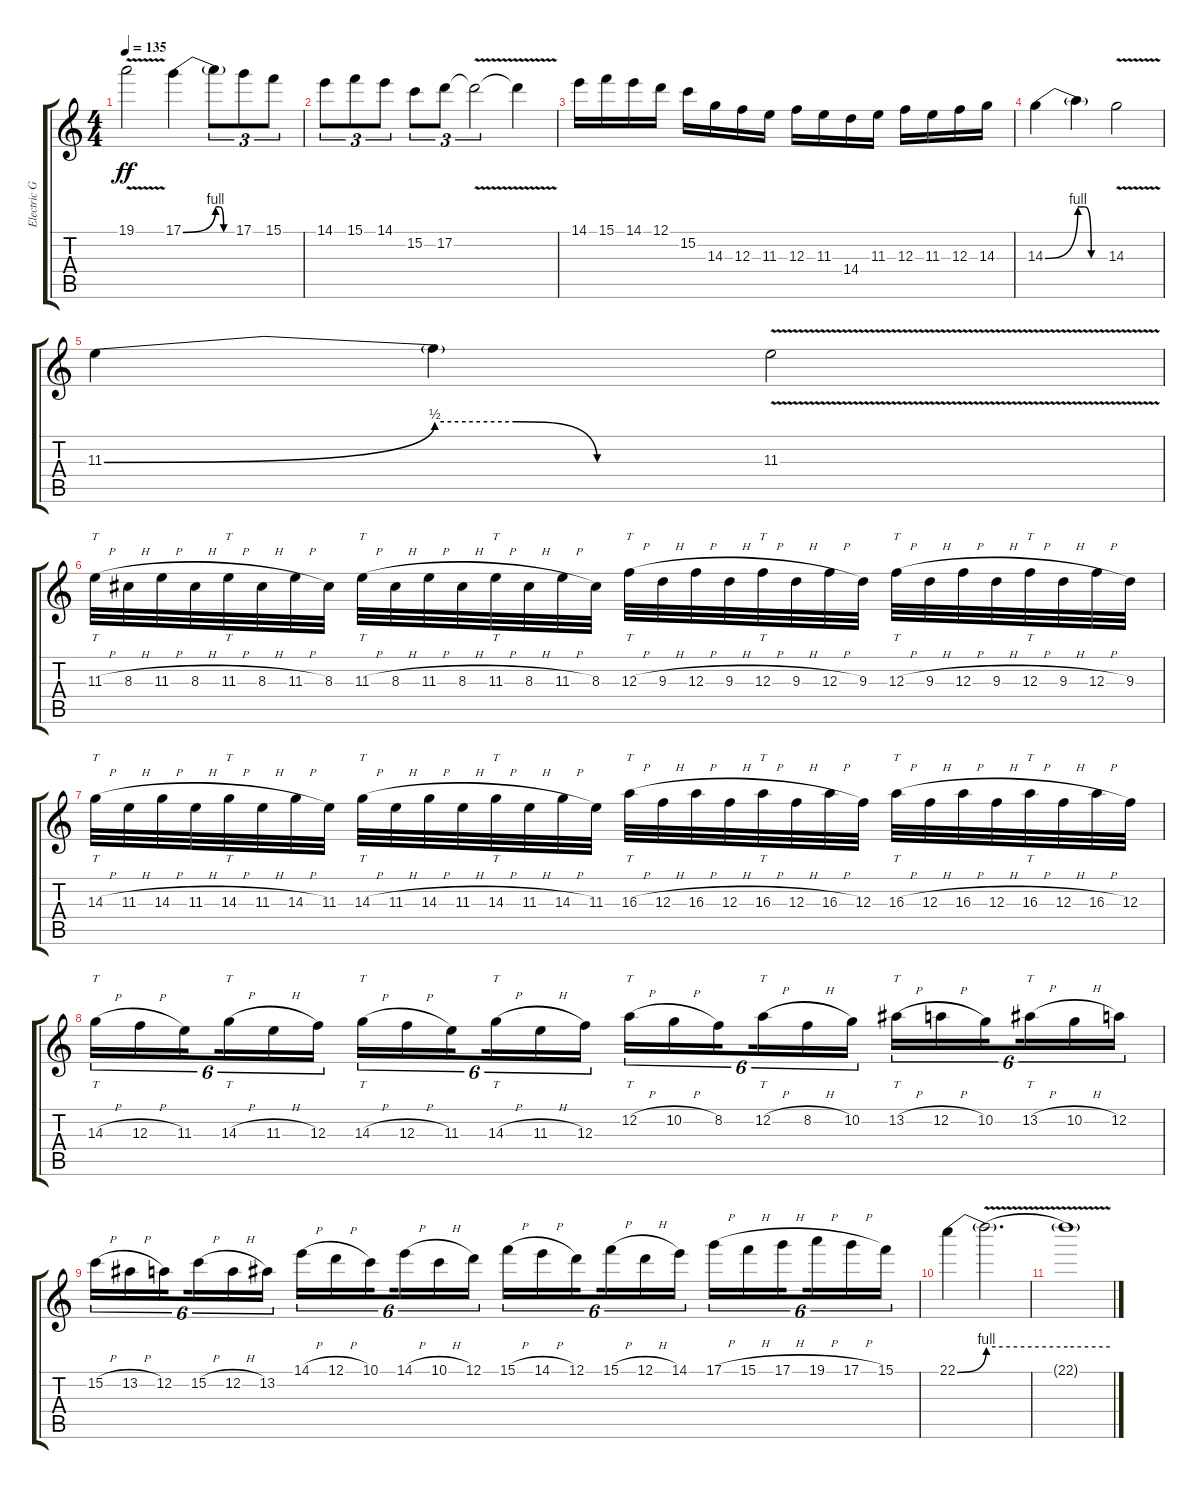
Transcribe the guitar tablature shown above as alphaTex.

\track ("Electric Guitar" "Electric G") {instrument distortionguitar}
\staff {score tabs}
\tuning (D4 A3 F3 C3 G2 D2) {hide}
\ts (4 4)
\tempo 135
\clef g2
\ks c
19.1{v}.2{dy ff} 17.1{be (bend 0 0 60 4)}.4 17.1{be (custom 0 4 15 4 30 0 60 0) t}.8{tu (3 2)} 17.1.8{tu (3 2)} 15.1.8{tu (3 2)} |
14.1.8{tu (3 2)} 15.1.8{tu (3 2)} 14.1.8{tu (3 2)} 15.2.8{tu (3 2)} 17.2.8{tu (3 2)} 17.2{v t}.2{tu (3 2)} 17.2{v t}.4 |
14.1.16 15.1.16 14.1.16 12.1.16 15.2.16 14.3.16 12.3.16 11.3.16 12.3.16 11.3.16 14.4.16 11.3.16 12.3.16 11.3.16 12.3.16 14.3.16 |
14.3{be (bend 0 0 60 4)}.4 14.3{be (custom 0 4 15 4 30 0 60 0) t}.4 14.3{v}.2 |
11.3{be (bend 0 0 60 2)}.4 11.3{be (custom 0 2 15 2 30 0 60 0) t}.4 11.3{v}.2 |
11.3{h}.32{tt} 8.3{h}.32 11.3{h}.32 8.3{h}.32 11.3{h}.32{tt} 8.3{h}.32 11.3{h}.32 8.3.32 11.3{h}.32{tt} 8.3{h}.32 11.3{h}.32 8.3{h}.32 11.3{h}.32{tt} 8.3{h}.32 11.3{h}.32 8.3.32 12.3{h}.32{tt} 9.3{h}.32 12.3{h}.32 9.3{h}.32 12.3{h}.32{tt} 9.3{h}.32 12.3{h}.32 9.3.32 12.3{h}.32{tt} 9.3{h}.32 12.3{h}.32 9.3{h}.32 12.3{h}.32{tt} 9.3{h}.32 12.3{h}.32 9.3.32 |
14.3{h}.32{tt} 11.3{h}.32 14.3{h}.32 11.3{h}.32 14.3{h}.32{tt} 11.3{h}.32 14.3{h}.32 11.3.32 14.3{h}.32{tt} 11.3{h}.32 14.3{h}.32 11.3{h}.32 14.3{h}.32{tt} 11.3{h}.32 14.3{h}.32 11.3.32 16.3{h}.32{tt} 12.3{h}.32 16.3{h}.32 12.3{h}.32 16.3{h}.32{tt} 12.3{h}.32 16.3{h}.32 12.3.32 16.3{h}.32{tt} 12.3{h}.32 16.3{h}.32 12.3{h}.32 16.3{h}.32{tt} 12.3{h}.32 16.3{h}.32 12.3.32 |
14.3{h}.16{tt tu (6 4)} 12.3{h}.16{tu (6 4)} 11.3.16{tu (6 4) beam splitsecondary} 14.3{h}.16{tt tu (6 4)} 11.3{h}.16{tu (6 4)} 12.3.16{tu (6 4)} 14.3{h}.16{tt tu (6 4)} 12.3{h}.16{tu (6 4)} 11.3.16{tu (6 4) beam splitsecondary} 14.3{h}.16{tt tu (6 4)} 11.3{h}.16{tu (6 4)} 12.3.16{tu (6 4)} 12.2{h}.16{tt tu (6 4)} 10.2{h}.16{tu (6 4)} 8.2.16{tu (6 4) beam splitsecondary} 12.2{h}.16{tt tu (6 4)} 8.2{h}.16{tu (6 4)} 10.2.16{tu (6 4)} 13.2{h}.16{tt tu (6 4)} 12.2{h}.16{tu (6 4)} 10.2.16{tu (6 4) beam splitsecondary} 13.2{h}.16{tt tu (6 4)} 10.2{h}.16{tu (6 4)} 12.2.16{tu (6 4)} |
15.2{h}.16{tu (6 4)} 13.2{h}.16{tu (6 4)} 12.2.16{tu (6 4) beam splitsecondary} 15.2{h}.16{tu (6 4)} 12.2{h}.16{tu (6 4)} 13.2.16{tu (6 4)} 14.1{h}.16{tu (6 4)} 12.1{h}.16{tu (6 4)} 10.1.16{tu (6 4) beam splitsecondary} 14.1{h}.16{tu (6 4)} 10.1{h}.16{tu (6 4)} 12.1.16{tu (6 4)} 15.1{h}.16{tu (6 4)} 14.1{h}.16{tu (6 4)} 12.1.16{tu (6 4) beam splitsecondary} 15.1{h}.16{tu (6 4)} 12.1{h}.16{tu (6 4)} 14.1.16{tu (6 4)} 17.1{h}.16{tu (6 4)} 15.1{h}.16{tu (6 4)} 17.1{h}.16{tu (6 4) beam splitsecondary} 19.1{h}.16{tu (6 4)} 17.1{h}.16{tu (6 4)} 15.1.16{tu (6 4)} |
22.1{be (bend 0 0 60 4)}.4 22.1{be (hold 0 4 60 4) v t}.2{d} |
22.1{be (hold 0 4 60 4) v t}.1
